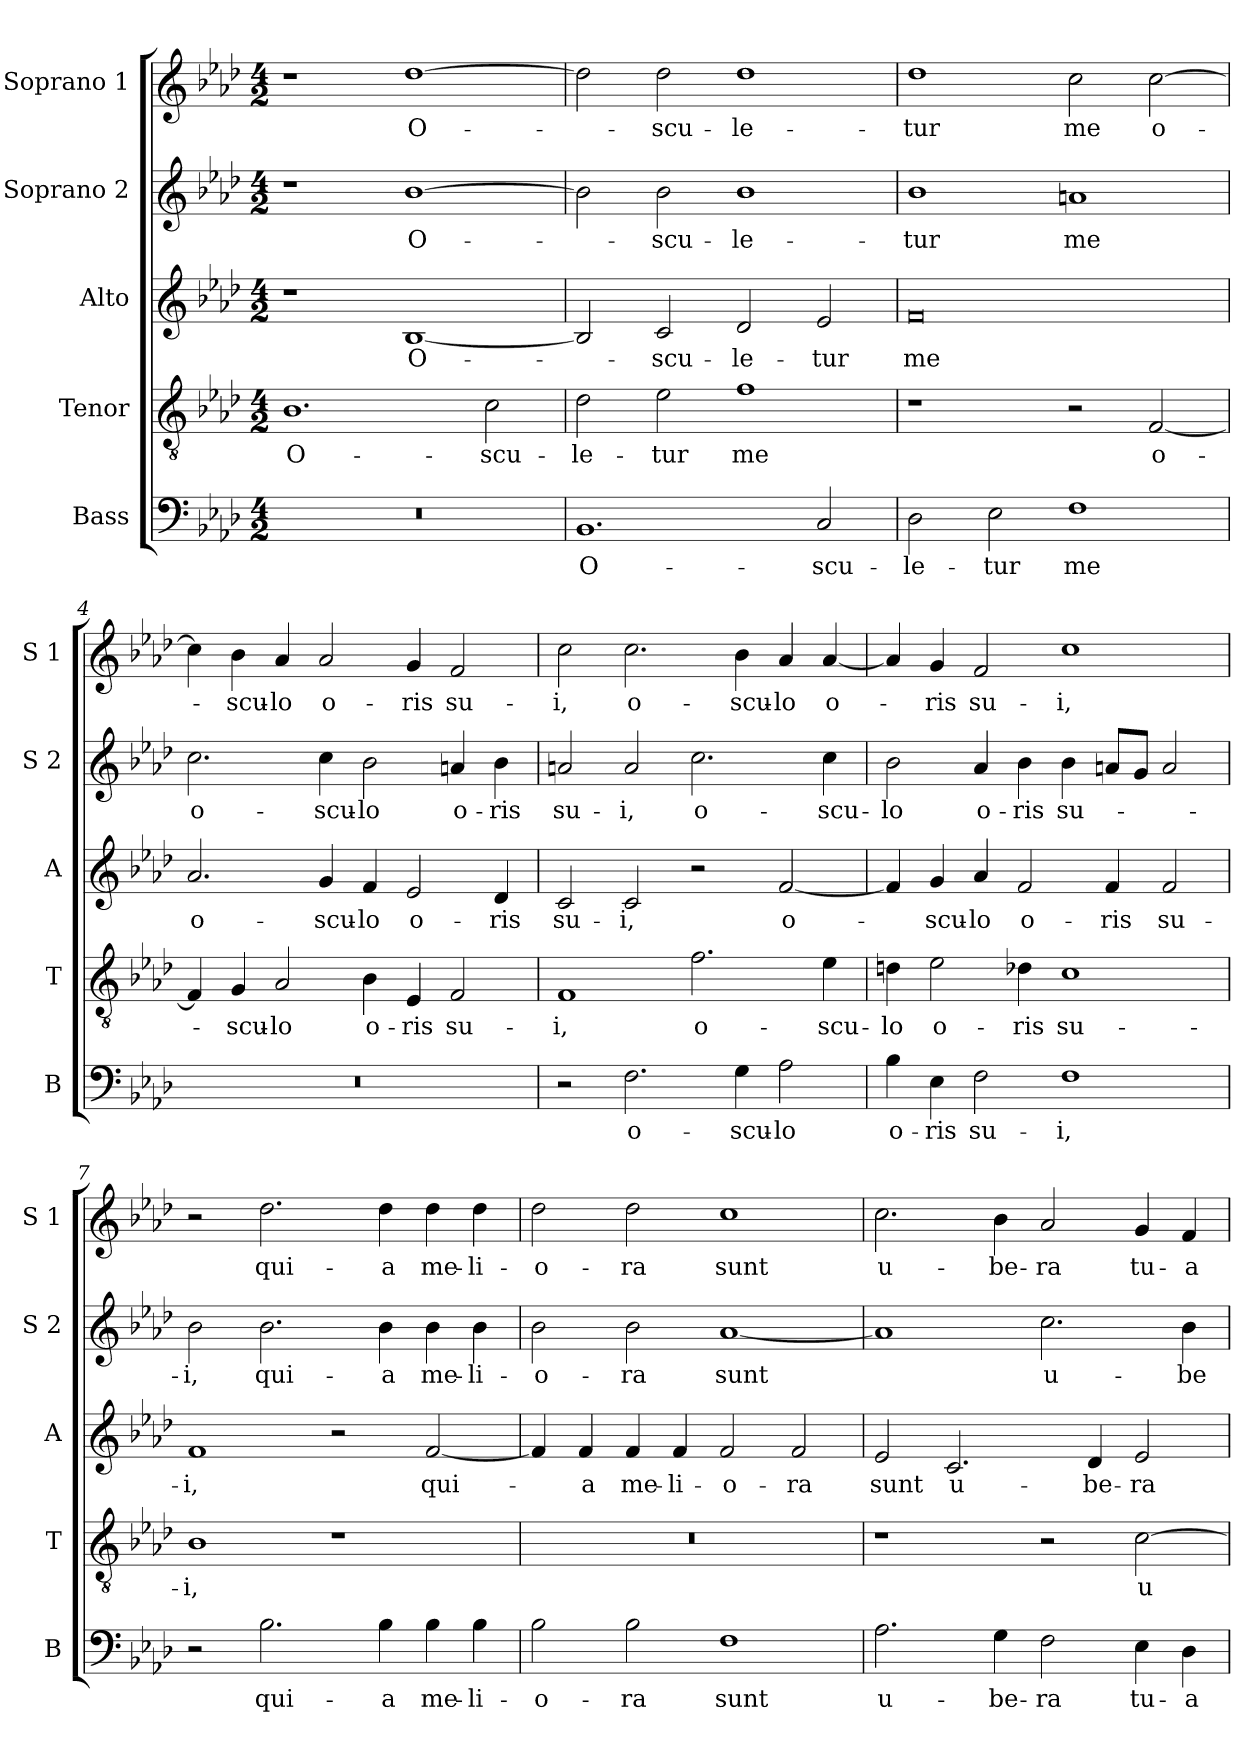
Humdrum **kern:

**kern	**text	**kern	**text	**kern	**text	**kern	**text	**kern	**text
*part5	*part5	*part4	*part4	*part3	*part3	*part2	*part2	*part1	*part1
*staff5	*staff5	*staff4	*staff4	*staff3	*staff3	*staff2	*staff2	*staff1	*staff1
*I"Bass	*	*I"Tenor	*	*I"Alto	*	*I"Soprano 2	*	*I"Soprano 1	*
*I'B	*	*I'T	*	*I'A	*	*I'S 2	*	*I'S 1	*
*clefF4	*	*clefGv2	*	*clefG2	*	*clefG2	*	*clefG2	*
*k[b-e-a-d-]	*	*k[b-e-a-d-]	*	*k[b-e-a-d-]	*	*k[b-e-a-d-]	*	*k[b-e-a-d-]	*
*A-:	*	*A-:	*	*A-:	*	*A-:	*	*A-:	*
*M4/2	*	*M4/2	*	*M4/2	*	*M4/2	*	*M4/2	*
=1	=1	=1	=1	=1	=1	=1	=1	=1	=1
!	!	!	!LO:LY:b	!	!	!	!	!	!
0r	.	1.B-	O-	1r	.	1r	.	1r	.
!	!	!	!	!	!LO:LY:b	!	!LO:LY:b	!	!LO:LY:b
.	.	.	.	[1B-	O-	[1b-	O-	[1dd-	O-
!	!	!	!LO:LY:b	!	!	!	!	!	!
.	.	2c\	-scu-	.	.	.	.	.	.
=2	=2	=2	=2	=2	=2	=2	=2	=2	=2
!	!LO:LY:b	!	!LO:LY:b	!	!	!	!	!	!
1.BB-	O-	2d-\	-le-	2B-/]	.	2b-\]	.	2dd-\]	.
!	!	!	!LO:LY:b	!	!LO:LY:b	!	!LO:LY:b	!	!LO:LY:b
.	.	2e-\	-tur	2c/	-scu-	2b-\	-scu-	2dd-\	-scu-
!	!	!	!LO:LY:b	!	!LO:LY:b	!	!LO:LY:b	!	!LO:LY:b
.	.	1f	me	2d-/	-le-	1b-	-le-	1dd-	-le-
!	!LO:LY:b	!	!	!	!LO:LY:b	!	!	!	!
2C/	-scu-	.	.	2e-/	-tur	.	.	.	.
=3	=3	=3	=3	=3	=3	=3	=3	=3	=3
!	!LO:LY:b	!	!	!	!LO:LY:b	!	!LO:LY:b	!	!LO:LY:b
2D-\	-le-	1r	.	0f	me	1b-	-tur	1dd-	-tur
!	!LO:LY:b	!	!	!	!	!	!	!	!
2E-\	-tur	.	.	.	.	.	.	.	.
!	!LO:LY:b	!	!	!	!	!	!LO:LY:b	!	!LO:LY:b
1F	me	2r	.	.	.	1an	me	2cc\	me
!	!	!	!LO:LY:b	!	!	!	!	!	!LO:LY:b
.	.	[2F/	o-	.	.	.	.	[2cc\	o-
!!LO:LB:g=z
=4	=4	=4	=4	=4	=4	=4	=4	=4	=4
!	!	!	!	!	!LO:LY:b	!	!LO:LY:b	!	!
0r	.	4F/]	.	2.a-/	o-	2.cc\	o-	4cc\]	.
!	!	!	!LO:LY:b	!	!	!	!	!	!LO:LY:b
.	.	4G/	-scu-	.	.	.	.	4b-\	-scu-
!	!	!	!LO:LY:b	!	!	!	!	!	!LO:LY:b
.	.	2A-/	-lo	.	.	.	.	4a-/	-lo
!	!	!	!	!	!LO:LY:b	!	!LO:LY:b	!	!LO:LY:b
.	.	.	.	4g/	-scu-	4cc\	-scu-	2a-/	o-
!	!	!	!LO:LY:b	!	!LO:LY:b	!	!LO:LY:b	!	!
.	.	4B-\	o-	4f/	-lo	2b-\	-lo	.	.
!	!	!	!LO:LY:b	!	!LO:LY:b	!	!	!	!LO:LY:b
.	.	4E-/	-ris	2e-/	o-	.	.	4g/	-ris
!	!	!	!LO:LY:b	!	!	!	!LO:LY:b	!	!LO:LY:b
.	.	2F/	su-	.	.	4an/	o-	2f/	su-
!	!	!	!	!	!LO:LY:b	!	!LO:LY:b	!	!
.	.	.	.	4d-/	-ris	4b-\	-ris	.	.
=5	=5	=5	=5	=5	=5	=5	=5	=5	=5
!	!	!	!LO:LY:b	!	!LO:LY:b	!	!LO:LY:b	!	!LO:LY:b
2r	.	1F	-i,	2c/	su-	2an/	su-	2cc\	-i,
!	!LO:LY:b	!	!	!	!LO:LY:b	!	!LO:LY:b	!	!LO:LY:b
2.F\	o-	.	.	2c/	-i,	2a/	-i,	2.cc\	o-
!	!	!	!LO:LY:b	!	!	!	!LO:LY:b	!	!
.	.	2.f\	o-	2r	.	2.cc\	o-	.	.
!	!LO:LY:b	!	!	!	!	!	!	!	!LO:LY:b
4G\	-scu-	.	.	.	.	.	.	4b-\	-scu-
!	!LO:LY:b	!	!	!	!LO:LY:b	!	!	!	!LO:LY:b
2A-\	-lo	.	.	[2f/	o-	.	.	4a-/	-lo
!	!	!	!LO:LY:b	!	!	!	!LO:LY:b	!	!LO:LY:b
.	.	4e-\	-scu-	.	.	4cc\	-scu-	[4a-/	o-
=6	=6	=6	=6	=6	=6	=6	=6	=6	=6
!	!LO:LY:b	!	!LO:LY:b	!	!	!	!LO:LY:b	!	!
4B-\	o-	4dn\	-lo	4f/]	.	2b-\	-lo	4a-/]	.
!	!LO:LY:b	!	!LO:LY:b	!	!LO:LY:b	!	!	!	!LO:LY:b
4E-\	-ris	2e-\	o-	4g/	-scu-	.	.	4g/	-ris
!	!LO:LY:b	!	!	!	!LO:LY:b	!	!LO:LY:b	!	!LO:LY:b
2F\	su-	.	.	4a-/	-lo	4a-/	o-	2f/	su-
!	!	!	!LO:LY:b	!	!LO:LY:b	!	!LO:LY:b	!	!
.	.	4d-X\	-ris	2f/	o-	4b-\	-ris	.	.
!	!LO:LY:b	!	!LO:LY:b	!	!	!	!LO:LY:b	!	!LO:LY:b
1F	-i,	1c	su-	.	.	4b-\	su-	1cc	-i,
!	!	!	!	!	!LO:LY:b	!	!	!	!
.	.	.	.	4f/	-ris	8an/L	.	.	.
.	.	.	.	.	.	8g/J	.	.	.
!	!	!	!	!	!LO:LY:b	!	!	!	!
.	.	.	.	2f/	su-	2a/	.	.	.
!!LO:LB:g=z
=7	=7	=7	=7	=7	=7	=7	=7	=7	=7
!	!	!	!LO:LY:b	!	!LO:LY:b	!	!LO:LY:b	!	!
2r	.	1B-	-i,	1f	-i,	2b-\	-i,	2r	.
!	!LO:LY:b	!	!	!	!	!	!LO:LY:b	!	!LO:LY:b
2.B-\	qui-	.	.	.	.	2.b-\	qui-	2.dd-\	qui-
.	.	1r	.	2r	.	.	.	.	.
!	!LO:LY:b	!	!	!	!	!	!LO:LY:b	!	!LO:LY:b
4B-\	-a	.	.	.	.	4b-\	-a	4dd-\	-a
!	!LO:LY:b	!	!	!	!LO:LY:b	!	!LO:LY:b	!	!LO:LY:b
4B-\	me-	.	.	[2f/	qui-	4b-\	me-	4dd-\	me-
!	!LO:LY:b	!	!	!	!	!	!LO:LY:b	!	!LO:LY:b
4B-\	-li-	.	.	.	.	4b-\	-li-	4dd-\	-li-
=8	=8	=8	=8	=8	=8	=8	=8	=8	=8
!	!LO:LY:b	!	!	!	!	!	!LO:LY:b	!	!LO:LY:b
2B-\	-o-	0r	.	4f/]	.	2b-\	-o-	2dd-\	-o-
!	!	!	!	!	!LO:LY:b	!	!	!	!
.	.	.	.	4f/	-a	.	.	.	.
!	!LO:LY:b	!	!	!	!LO:LY:b	!	!LO:LY:b	!	!LO:LY:b
2B-\	-ra	.	.	4f/	me-	2b-\	-ra	2dd-\	-ra
!	!	!	!	!	!LO:LY:b	!	!	!	!
.	.	.	.	4f/	-li-	.	.	.	.
!	!LO:LY:b	!	!	!	!LO:LY:b	!	!LO:LY:b	!	!LO:LY:b
1F	sunt	.	.	2f/	-o-	[1a-	sunt	1cc	sunt
!	!	!	!	!	!LO:LY:b	!	!	!	!
.	.	.	.	2f/	-ra	.	.	.	.
=9	=9	=9	=9	=9	=9	=9	=9	=9	=9
!	!LO:LY:b	!	!	!	!LO:LY:b	!	!	!	!LO:LY:b
2.A-\	u-	1r	.	2e-/	sunt	1a-]	.	2.cc\	u-
!	!	!	!	!	!LO:LY:b	!	!	!	!
.	.	.	.	2.c/	u-	.	.	.	.
!	!LO:LY:b	!	!	!	!	!	!	!	!LO:LY:b
4G\	-be-	.	.	.	.	.	.	4b-\	-be-
!	!LO:LY:b	!	!	!	!	!	!LO:LY:b	!	!LO:LY:b
2F\	-ra	2r	.	.	.	2.cc\	u-	2a-/	-ra
!	!	!	!	!	!LO:LY:b	!	!	!	!
.	.	.	.	4d-/	-be-	.	.	.	.
!	!LO:LY:b	!	!LO:LY:b	!	!LO:LY:b	!	!	!	!LO:LY:b
4E-\	tu-	[2c\	u-	2e-/	-ra	.	.	4g/	tu-
!	!LO:LY:b	!	!	!	!	!	!LO:LY:b	!	!LO:LY:b
4D-\	-a	.	.	.	.	4b-\	-be-	4f/	-a
=	=	=	=	=	=	=	=	=	=
*-	*-	*-	*-	*-	*-	*-	*-	*-	*-
